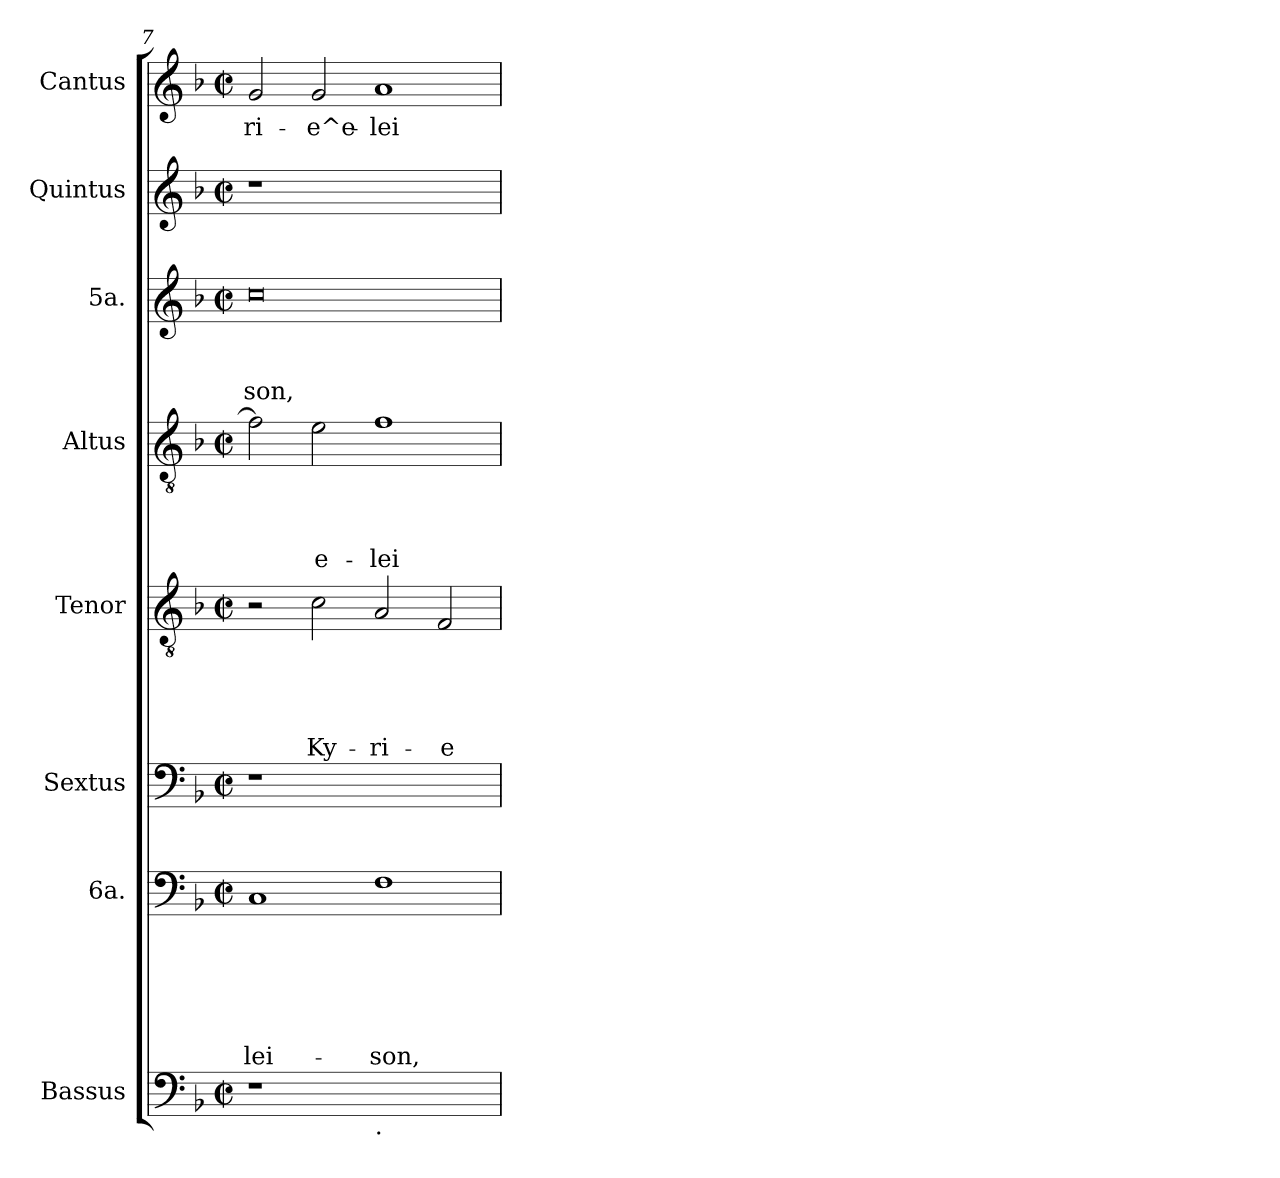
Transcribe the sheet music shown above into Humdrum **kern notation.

**kern	**kern	**text	**text	**text	**text	**text	**text	**kern	**kern	**text	**text	**text	**text	**text	**kern	**text	**text	**text	**text	**kern	**text	**text	**text	**kern	**kern	**text
*part8	*part7	*part7	*part7	*part7	*part7	*part7	*part7	*part6	*part5	*part5	*part5	*part5	*part5	*part5	*part4	*part4	*part4	*part4	*part4	*part3	*part3	*part3	*part3	*part2	*part1	*part1
*staff8	*staff7	*staff7	*staff7	*staff7	*staff7	*staff7	*staff7	*staff6	*staff5	*staff5	*staff5	*staff5	*staff5	*staff5	*staff4	*staff4	*staff4	*staff4	*staff4	*staff3	*staff3	*staff3	*staff3	*staff2	*staff1	*staff1
*I"Bassus	*I"6a.	*	*	*	*	*	*	*I"Sextus	*I"Tenor	*	*	*	*	*	*I"Altus	*	*	*	*	*I"5a.	*	*	*	*I"Quintus	*I"Cantus	*
*I'B.	*I'6a.	*	*	*	*	*	*	*	*I'T.	*	*	*	*	*	*I'A.	*	*	*	*	*I'5a.	*	*	*	*	*I'C.	*
*clefF4	*clefF4	*	*	*	*	*	*	*clefF4	*clefGv2	*	*	*	*	*	*clefGv2	*	*	*	*	*clefG2	*	*	*	*clefG2	*clefG2	*
*k[b-]	*k[b-]	*	*	*	*	*	*	*k[b-]	*k[b-]	*	*	*	*	*	*k[b-]	*	*	*	*	*k[b-]	*	*	*	*k[b-]	*k[b-]	*
*F:	*F:	*	*	*	*	*	*	*F:	*F:	*	*	*	*	*	*F:	*	*	*	*	*F:	*	*	*	*F:	*F:	*
*M2/2	*M2/2	*	*	*	*	*	*	*M2/2	*M2/2	*	*	*	*	*	*M2/2	*	*	*	*	*M2/2	*	*	*	*M2/2	*M2/2	*
*met(c|)	*met(c|)	*	*	*	*	*	*	*met(c|)	*met(c|)	*	*	*	*	*	*met(c|)	*	*	*	*	*met(c|)	*	*	*	*met(c|)	*met(c|)	*
=7	=7	=7	=7	=7	=7	=7	=7	=7	=7	=7	=7	=7	=7	=7	=7	=7	=7	=7	=7	=7	=7	=7	=7	=7	=7	=7
!	!	!	!	!	!	!	!LO:LY:b	!	!	!	!	!	!	!	!	!	!	!	!	!	!	!	!LO:LY:b	!	!	!LO:LY:b
1r	1C	.	.	.	.	.	-lei-	1r	2r	.	.	.	.	.	2f\]	.	.	.	.	0cc	.	.	-son,	1r	2g/	-ri-
!	!	!	!	!	!	!	!	!	!	!	!	!	!	!LO:LY:b	!	!	!	!	!LO:LY:b	!	!	!	!	!	!	!LO:LY:b
.	.	.	.	.	.	.	.	.	2c\	.	.	.	.	Ky-	2e\	.	.	.	e-	.	.	.	.	.	2g/	-e^e-
!LO:TX:b:t=.	!	!	!	!	!	!	!	!	!	!	!	!	!	!	!	!	!	!	!	!	!	!	!	!	!	!
!	!	!	!	!	!	!	!LO:LY:b	!	!	!	!	!	!	!LO:LY:b	!	!	!	!	!LO:LY:b	!	!	!	!	!	!	!LO:LY:b
1ryy	1F	.	.	.	.	.	-son,	1ryy	2A/	.	.	.	.	-ri-	1f	.	.	.	-lei-	.	.	.	.	1ryy	1a	-lei-
!	!	!	!	!	!	!	!	!	!	!	!	!	!	!LO:LY:b	!	!	!	!	!	!	!	!	!	!	!	!
.	.	.	.	.	.	.	.	.	2F/	.	.	.	.	-e	.	.	.	.	.	.	.	.	.	.	.	.
=	=	=	=	=	=	=	=	=	=	=	=	=	=	=	=	=	=	=	=	=	=	=	=	=	=	=
*-	*-	*-	*-	*-	*-	*-	*-	*-	*-	*-	*-	*-	*-	*-	*-	*-	*-	*-	*-	*-	*-	*-	*-	*-	*-	*-
